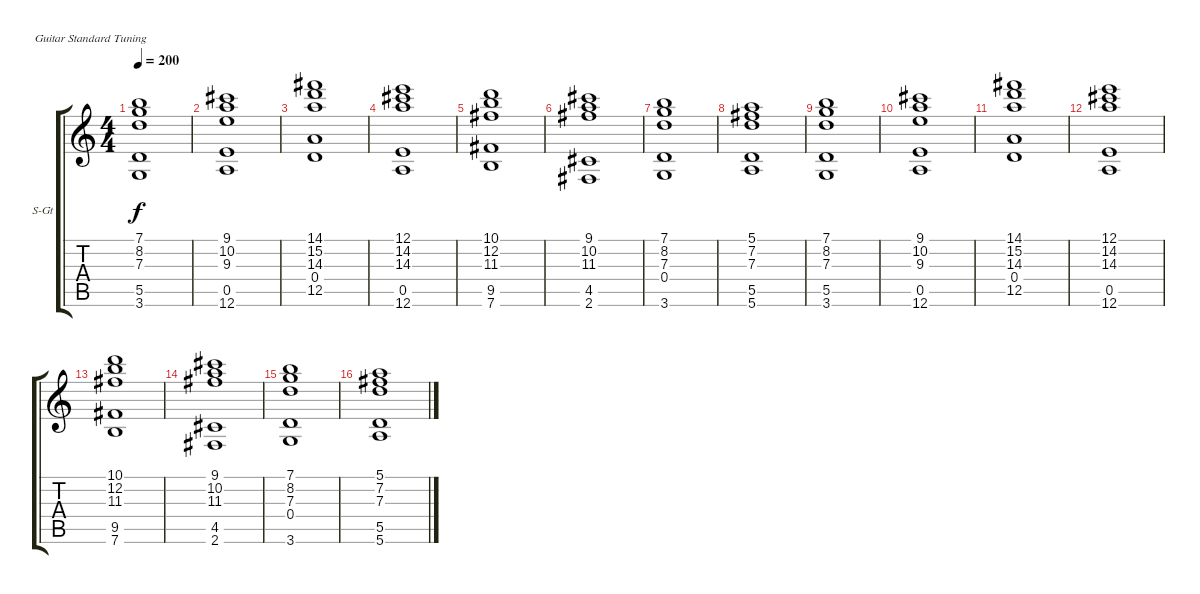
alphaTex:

\bracketExtendMode groupsimilarinstruments
\firstSystemTrackNameOrientation horizontal
\otherSystemsTrackNameOrientation horizontal
\track ("Strings" "S-Gt") {instrument stringensemble1}
\staff {score tabs}
\tuning (E4 B3 G3 D3 A2 E2)
\displaytranspose 12
\ts (4 4)
\tempo 200
\clef g2
\ks c
(7.1 8.2 7.3 5.5 3.6).1{dy f} |
(9.1 10.2 9.3 0.5 12.6).1 |
(14.1 15.2 14.3 0.4 12.5).1 |
(12.1 14.2 14.3 0.5 12.6).1 |
(10.1 12.2 11.3 9.5 7.6).1 |
(9.1 10.2 11.3 4.5 2.6).1 |
(7.1 8.2 7.3 0.4 3.6).1 |
(5.1 7.2 7.3 5.5 5.6).1 |
(7.1 8.2 7.3 5.5 3.6).1 |
(9.1 10.2 9.3 0.5 12.6).1 |
(14.1 15.2 14.3 0.4 12.5).1 |
(12.1 14.2 14.3 0.5 12.6).1 |
(10.1 12.2 11.3 9.5 7.6).1 |
(9.1 10.2 11.3 4.5 2.6).1 |
(7.1 8.2 7.3 0.4 3.6).1 |
(5.1 7.2 7.3 5.5 5.6).1
